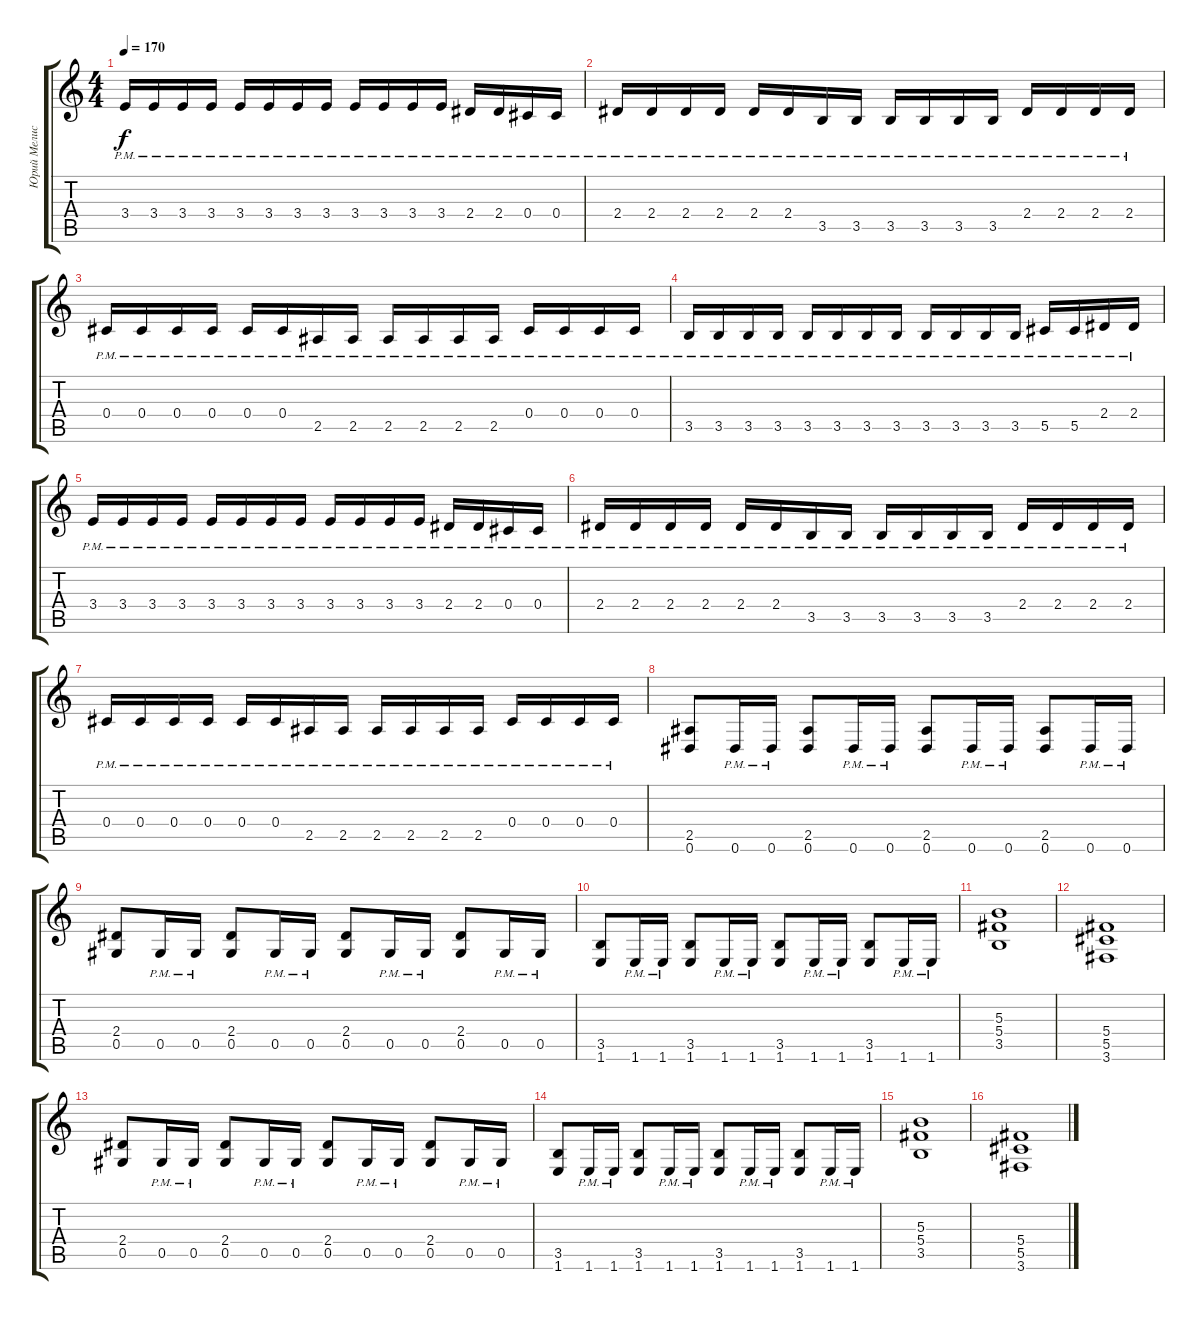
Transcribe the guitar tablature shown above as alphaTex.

\track ("Юрий Мелисов" "Юрий Мелис") {instrument distortionguitar}
\staff {score tabs}
\tuning (Eb4 Bb3 Gb3 Db3 Ab2 Eb2) {hide}
\ts (4 4)
\tempo 170
\clef g2
\ks c
3.4{pm}.16{dy f} 3.4{pm}.16 3.4{pm}.16 3.4{pm}.16 3.4{pm}.16 3.4{pm}.16 3.4{pm}.16 3.4{pm}.16 3.4{pm}.16 3.4{pm}.16 3.4{pm}.16 3.4{pm}.16 2.4{pm}.16 2.4{pm}.16 0.4{pm}.16 0.4{pm}.16 |
2.4{pm}.16 2.4{pm}.16 2.4{pm}.16 2.4{pm}.16 2.4{pm}.16 2.4{pm}.16 3.5{pm}.16 3.5{pm}.16 3.5{pm}.16 3.5{pm}.16 3.5{pm}.16 3.5{pm}.16 2.4{pm}.16 2.4{pm}.16 2.4{pm}.16 2.4{pm}.16 |
0.4{pm}.16 0.4{pm}.16 0.4{pm}.16 0.4{pm}.16 0.4{pm}.16 0.4{pm}.16 2.5{pm}.16 2.5{pm}.16 2.5{pm}.16 2.5{pm}.16 2.5{pm}.16 2.5{pm}.16 0.4{pm}.16 0.4{pm}.16 0.4{pm}.16 0.4{pm}.16 |
3.5{pm}.16 3.5{pm}.16 3.5{pm}.16 3.5{pm}.16 3.5{pm}.16 3.5{pm}.16 3.5{pm}.16 3.5{pm}.16 3.5{pm}.16 3.5{pm}.16 3.5{pm}.16 3.5{pm}.16 5.5{pm}.16 5.5{pm}.16 2.4{pm}.16 2.4{pm}.16 |
3.4{pm}.16 3.4{pm}.16 3.4{pm}.16 3.4{pm}.16 3.4{pm}.16 3.4{pm}.16 3.4{pm}.16 3.4{pm}.16 3.4{pm}.16 3.4{pm}.16 3.4{pm}.16 3.4{pm}.16 2.4{pm}.16 2.4{pm}.16 0.4{pm}.16 0.4{pm}.16 |
2.4{pm}.16 2.4{pm}.16 2.4{pm}.16 2.4{pm}.16 2.4{pm}.16 2.4{pm}.16 3.5{pm}.16 3.5{pm}.16 3.5{pm}.16 3.5{pm}.16 3.5{pm}.16 3.5{pm}.16 2.4{pm}.16 2.4{pm}.16 2.4{pm}.16 2.4{pm}.16 |
0.4{pm}.16 0.4{pm}.16 0.4{pm}.16 0.4{pm}.16 0.4{pm}.16 0.4{pm}.16 2.5{pm}.16 2.5{pm}.16 2.5{pm}.16 2.5{pm}.16 2.5{pm}.16 2.5{pm}.16 0.4{pm}.16 0.4{pm}.16 0.4{pm}.16 0.4{pm}.16 |
(2.5 0.6).8 0.6{pm}.16 0.6{pm}.16 (2.5 0.6).8 0.6{pm}.16 0.6{pm}.16 (2.5 0.6).8 0.6{pm}.16 0.6{pm}.16 (2.5 0.6).8 0.6{pm}.16 0.6{pm}.16 |
(2.4 0.5).8 0.5{pm}.16 0.5{pm}.16 (2.4 0.5).8 0.5{pm}.16 0.5{pm}.16 (2.4 0.5).8 0.5{pm}.16 0.5{pm}.16 (2.4 0.5).8 0.5{pm}.16 0.5{pm}.16 |
(3.5 1.6).8 1.6{pm}.16 1.6{pm}.16 (3.5 1.6).8 1.6{pm}.16 1.6{pm}.16 (3.5 1.6).8 1.6{pm}.16 1.6{pm}.16 (3.5 1.6).8 1.6{pm}.16 1.6{pm}.16 |
(5.3 5.4 3.5).1 |
(5.4 5.5 3.6).1 |
(2.4 0.5).8 0.5{pm}.16 0.5{pm}.16 (2.4 0.5).8 0.5{pm}.16 0.5{pm}.16 (2.4 0.5).8 0.5{pm}.16 0.5{pm}.16 (2.4 0.5).8 0.5{pm}.16 0.5{pm}.16 |
(3.5 1.6).8 1.6{pm}.16 1.6{pm}.16 (3.5 1.6).8 1.6{pm}.16 1.6{pm}.16 (3.5 1.6).8 1.6{pm}.16 1.6{pm}.16 (3.5 1.6).8 1.6{pm}.16 1.6{pm}.16 |
(5.3 5.4 3.5).1 |
(5.4 5.5 3.6).1
